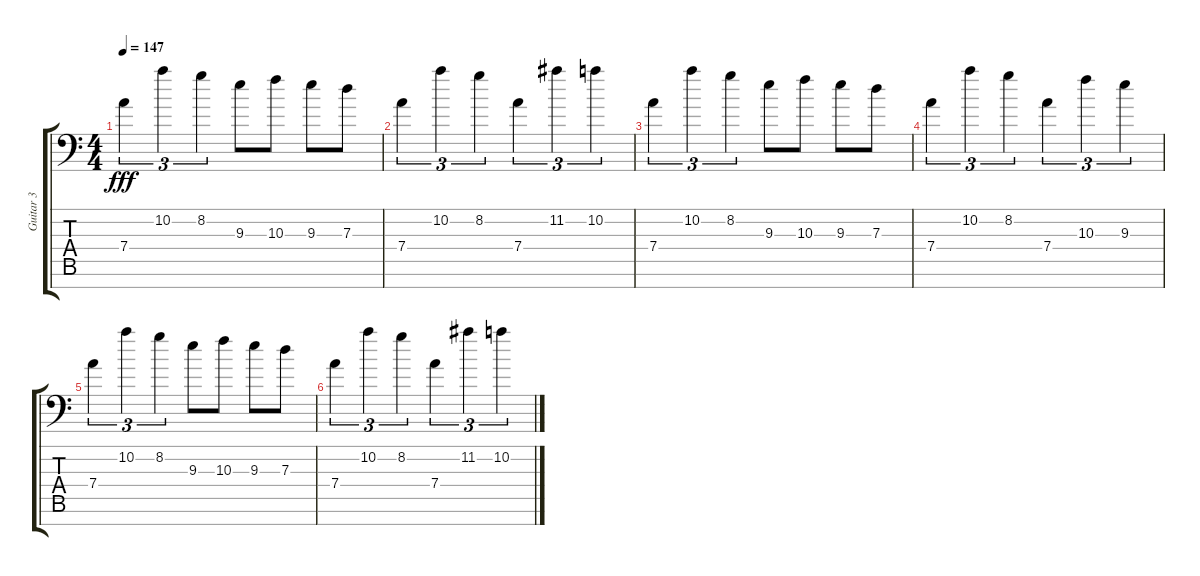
\track ("Guitar 3" "Guitar 3") {instrument overdrivenguitar}
\staff {score tabs}
\tuning (E4 B3 G3 D3 A2 E2 A1) {hide}
\ts (4 4)
\tempo 147
\clef f4
\ks c
7.4.4{tu (3 2) dy fff} 10.2.4{tu (3 2)} 8.2.4{tu (3 2)} 9.3.8 10.3.8 9.3.8 7.3.8 |
7.4.4{tu (3 2)} 10.2.4{tu (3 2)} 8.2.4{tu (3 2)} 7.4.4{tu (3 2)} 11.2.4{tu (3 2)} 10.2.4{tu (3 2)} |
7.4.4{tu (3 2)} 10.2.4{tu (3 2)} 8.2.4{tu (3 2)} 9.3.8 10.3.8 9.3.8 7.3.8 |
7.4.4{tu (3 2)} 10.2.4{tu (3 2)} 8.2.4{tu (3 2)} 7.4.4{tu (3 2)} 10.3.4{tu (3 2)} 9.3.4{tu (3 2)} |
7.4.4{tu (3 2)} 10.2.4{tu (3 2)} 8.2.4{tu (3 2)} 9.3.8 10.3.8 9.3.8 7.3.8 |
7.4.4{tu (3 2)} 10.2.4{tu (3 2)} 8.2.4{tu (3 2)} 7.4.4{tu (3 2)} 11.2.4{tu (3 2)} 10.2.4{tu (3 2)}
